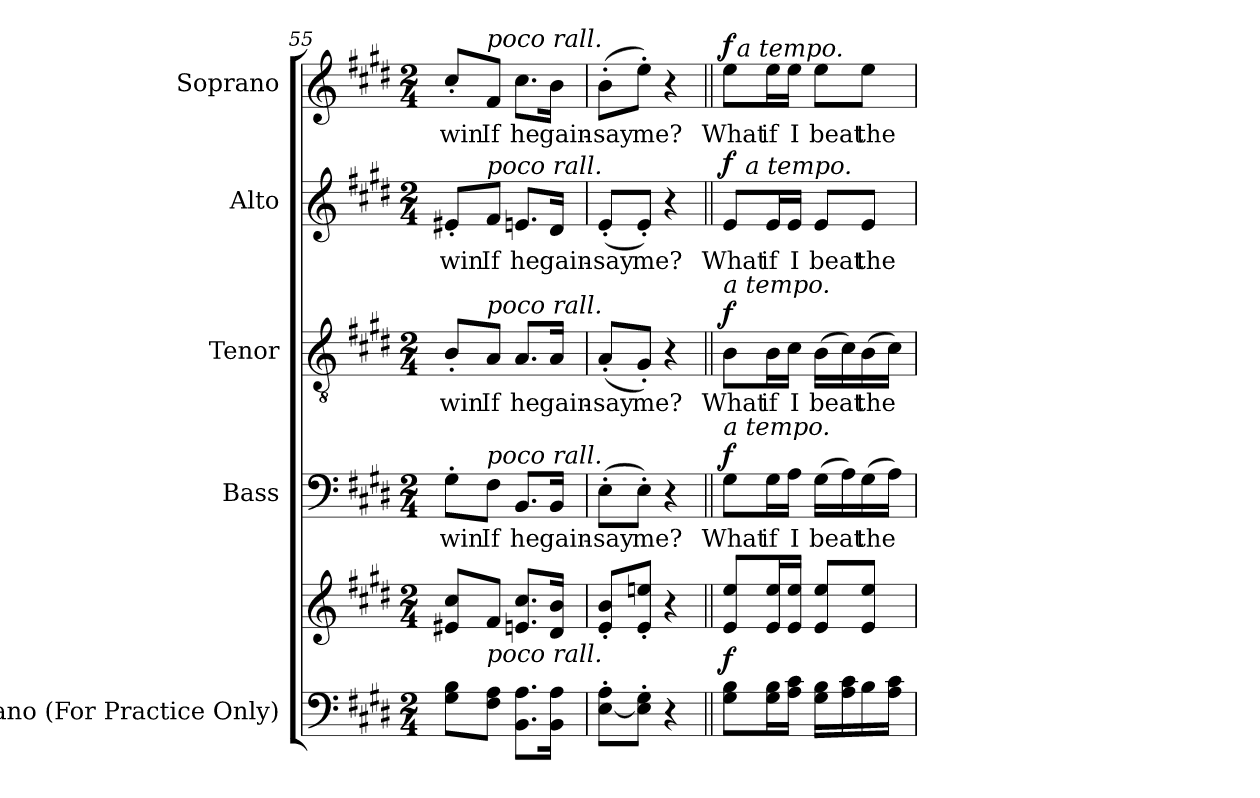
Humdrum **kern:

**kern	**kern	**dynam	**kern	**text	**dynam	**kern	**text	**dynam	**kern	**text	**dynam	**kern	**text	**dynam
*part5	*part5	*part5	*part4	*part4	*part4	*part3	*part3	*part3	*part2	*part2	*part2	*part1	*part1	*part1
*staff6	*staff5	*staff5/6	*staff4	*staff4	*staff4	*staff3	*staff3	*staff3	*staff2	*staff2	*staff2	*staff1	*staff1	*staff1
*I"Piano (For Practice Only)	*	*	*I"Bass	*	*	*I"Tenor	*	*	*I"Alto	*	*	*I"Soprano	*	*
*I'Pno.	*	*	*I'B.	*	*	*I'T.	*	*	*I'A.	*	*	*I'S.	*	*
!!LO:LB:g=z
*clefF4	*clefG2	*	*clefF4	*	*	*clefGv2	*	*	*clefG2	*	*	*clefG2	*	*
*	*	*	*	*	*	*ITrd7c12	*	*	*	*	*	*	*	*
*k[f#c#g#d#]	*k[f#c#g#d#]	*	*k[f#c#g#d#]	*	*	*k[f#c#g#d#]	*	*	*k[f#c#g#d#]	*	*	*k[f#c#g#d#]	*	*
*E:	*E:	*	*E:	*	*	*E:	*	*	*E:	*	*	*E:	*	*
*M2/4	*M2/4	*	*M2/4	*	*	*M2/4	*	*	*M2/4	*	*	*M2/4	*	*
=55	=55	=55	=55	=55	=55	=55	=55	=55	=55	=55	=55	=55	=55	=55
!	!	!	!	!LO:LY:b:color=#000000	!	!	!	!	!	!	!	!	!	!
!	!	!	!	!	!	!	!LO:LY:b:color=#000000	!	!	!	!	!	!	!
!	!	!	!	!	!	!	!	!	!	!LO:LY:b:color=#000000	!	!	!	!
!	!	!	!	!	!	!	!	!	!	!	!	!	!LO:LY:b:color=#000000	!
8G#i\ 8BiL	8e#Xi/ 8cc#iL	.	8G#'i\L	win	.	8BB'i/L	win	.	8e#X'i/L	win	.	8cc#'i/L	win	.
!	!	!	!	!LO:LY:b:color=#000000	!	!	!	!	!	!	!	!	!	!
!	!	!	!	!	!	!	!LO:LY:b:color=#000000	!	!	!	!	!	!	!
!	!	!	!	!	!	!	!	!	!	!LO:LY:b:color=#000000	!	!	!	!
!	!	!	!	!	!	!	!	!	!	!	!	!LO:TX:a:i:t=poco rall.	!	!
!	!	!	!	!	!	!	!	!	!LO:TX:a:i:t=poco rall.	!	!	!	!	!
!	!	!	!	!	!	!LO:TX:a:i:t=poco rall.	!	!	!	!	!	!	!	!
!	!	!	!LO:TX:a:i:t=poco rall.	!	!	!	!	!	!	!	!	!	!	!
!	!LO:TX:b:i:t=poco rall.	!	!	!	!	!	!	!	!	!	!	!	!	!
!	!	!	!	!	!	!	!	!	!	!	!	!	!LO:LY:b:color=#000000	!
8F#i\ 8AiJ	8f#i/J	.	8F#i\J	If	.	8AAi/J	If	.	8f#i/J	If	.	8f#i/J	If	.
!	!	!	!	!LO:LY:b:color=#000000	!	!	!	!	!	!	!	!	!	!
!	!	!	!	!	!	!	!LO:LY:b:color=#000000	!	!	!	!	!	!	!
!	!	!	!	!	!	!	!	!	!	!LO:LY:b:color=#000000	!	!	!	!
!	!	!	!	!	!	!	!	!	!	!	!	!	!LO:LY:b:color=#000000	!
8.BBi\ 8.AiL	8.eni/ 8.cc#iL	.	8.BBi/L	he	.	8.AAi/L	he	.	8.eni/L	he	.	8.cc#i\L	he	.
!	!	!	!	!LO:LY:b:color=#000000	!	!	!	!	!	!	!	!	!	!
!	!	!	!	!	!	!	!LO:LY:b:color=#000000	!	!	!	!	!	!	!
!	!	!	!	!	!	!	!	!	!	!LO:LY:b:color=#000000	!	!	!	!
!	!	!	!	!	!	!	!	!	!	!	!	!	!LO:LY:b:color=#000000	!
16BBi\ 16AiJk	16d#i/ 16biJk	.	16BBi/Jk	gain-	.	16AAi/Jk	gain-	.	16d#i/Jk	gain-	.	16bi\Jk	gain-	.
=56	=56	=56	=56	=56	=56	=56	=56	=56	=56	=56	=56	=56	=56	=56
!	!	!	!	!LO:LY:b:color=#000000	!	!	!	!	!	!	!	!	!	!
!	!	!	!	!	!	!	!LO:LY:b:color=#000000	!	!	!	!	!	!	!
!	!	!	!	!	!	!	!	!	!	!LO:LY:b:color=#000000	!	!	!	!
!	!	!	!	!	!	!	!	!	!	!	!	!	!LO:LY:b:color=#000000	!
[<8Ei\' 8Ai'L	8ei/' 8bi'L	.	(8E'i\L	-say	.	(8AA'i/L	-say	.	(8e'i/L	-say	.	(8b'i\L	-say	.
!	!	!	!	!LO:LY:b:color=#000000	!	!	!	!	!	!	!	!	!	!
!	!	!	!	!	!	!	!LO:LY:b:color=#000000	!	!	!	!	!	!	!
!	!	!	!	!	!	!	!	!	!	!LO:LY:b:color=#000000	!	!	!	!
!	!	!	!	!	!	!	!	!	!	!	!	!	!LO:LY:b:color=#000000	!
8Ei\]' 8G#i'J	8ei/' 8eeni'J	.	8E'i\J)	me?	.	8GG#'i/J)	me?	.	8e'i/J)	me?	.	8ee'i\J)	me?	.
4r	4r	.	4r	.	.	4r	.	.	4r	.	.	4r	.	.
=57||	=57||	=57||	=57||	=57||	=57||	=57||	=57||	=57||	=57||	=57||	=57||	=57||	=57||	=57||
!	!	!	!	!LO:LY:b:color=#000000	!	!	!	!	!	!	!	!	!	!
!	!	!	!	!	!	!	!LO:LY:b:color=#000000	!	!	!	!	!	!	!
!	!	!	!	!	!	!	!	!	!	!LO:LY:b:color=#000000	!	!	!	!
!	!	!	!	!	!	!LO:TX:a:i:t=a tempo.	!	!	!	!	!	!	!	!
!	!	!	!LO:TX:a:i:t=a tempo.	!	!	!	!	!	!	!	!	!	!	!
!	!	!	!	!	!	!	!	!	!	!	!	!	!LO:LY:b:color=#000000	!
*	*	*	*	*	*	*	*	*	*^	*	*	*^	*	*
8G#i\ 8BiL	8ei/ 8eeiL	f	8G#i\L	What	f	8BBi\L	What	f	8ei/L	32ryy	What	f	8eei\L	32ryy	What	f
.	.	.	.	.	.	.	.	.	.	128ryy	.	.	.	512ryy	.	.
!	!	!	!	!	!	!	!	!	!	!	!	!	!	!LO:TX:a:i:t=a tempo.	!	!
.	.	.	.	.	.	.	.	.	.	.	.	.	.	4ryy	.	.
.	.	.	.	.	.	.	.	.	.	256ryy	.	.	.	.	.	.
.	.	.	.	.	.	.	.	.	.	1024ryy	.	.	.	.	.	.
!	!	!	!	!	!	!	!	!	!	!LO:TX:a:i:t=a tempo.	!	!	!	!	!	!
.	.	.	.	.	.	.	.	.	.	4ryy	.	.	.	.	.	.
!	!	!	!	!LO:LY:b:color=#000000	!	!	!	!	!	!	!	!	!	!	!	!
!	!	!	!	!	!	!	!LO:LY:b:color=#000000	!	!	!	!	!	!	!	!	!
!	!	!	!	!	!	!	!	!	!	!	!LO:LY:b:color=#000000	!	!	!	!	!
!	!	!	!	!	!	!	!	!	!	!	!	!	!	!	!LO:LY:b:color=#000000	!
16G#i\ 16BiL	16ei/ 16eeiL	.	16G#i\L	if	.	16BBi\L	if	.	16ei/L	.	if	.	16eei\L	.	if	.
!	!	!	!	!LO:LY:b:color=#000000	!	!	!	!	!	!	!	!	!	!	!	!
!	!	!	!	!	!	!	!LO:LY:b:color=#000000	!	!	!	!	!	!	!	!	!
!	!	!	!	!	!	!	!	!	!	!	!LO:LY:b:color=#000000	!	!	!	!	!
!	!	!	!	!	!	!	!	!	!	!	!	!	!	!	!LO:LY:b:color=#000000	!
16Ai\ 16c#iJJ	16ei/ 16eeiJJ	.	16Ai\JJ	I	.	16C#i\JJ	I	.	16ei/JJ	.	I	.	16eei\JJ	.	I	.
!	!	!	!	!LO:LY:b:color=#000000	!	!	!	!	!	!	!	!	!	!	!	!
!	!	!	!	!	!	!	!LO:LY:b:color=#000000	!	!	!	!	!	!	!	!	!
!	!	!	!	!	!	!	!	!	!	!	!LO:LY:b:color=#000000	!	!	!	!	!
!	!	!	!	!	!	!	!	!	!	!	!	!	!	!	!LO:LY:b:color=#000000	!
16G#i\ 16BiLL	8ei/ 8eeiL	.	(16G#i\LL	beat	.	(16BBi\LL	beat	.	8ei/L	.	beat	.	8eei\L	.	beat	.
.	.	.	.	.	.	.	.	.	.	.	.	.	.	8ryy	.	.
.	.	.	.	.	.	.	.	.	.	8ryy	.	.	.	.	.	.
16Ai\ 16c#i	.	.	16Ai\)	.	.	16C#i\)	.	.	.	.	.	.	.	.	.	.
!	!	!	!	!LO:LY:b:color=#000000	!	!	!	!	!	!	!	!	!	!	!	!
!	!	!	!	!	!	!	!LO:LY:b:color=#000000	!	!	!	!	!	!	!	!	!
!	!	!	!	!	!	!	!	!	!	!	!LO:LY:b:color=#000000	!	!	!	!	!
!	!	!	!	!	!	!	!	!	!	!	!	!	!	!	!LO:LY:b:color=#000000	!
16Bi\	8ei/ 8eeiJ	.	(16G#i\	the	.	(16BBi\	the	.	8ei/J	.	the	.	8eei\J	.	the	.
.	.	.	.	.	.	.	.	.	.	.	.	.	.	16ryy	.	.
.	.	.	.	.	.	.	.	.	.	16ryy	.	.	.	.	.	.
16Ai\ 16c#iJJ	.	.	16Ai\JJ)	.	.	16C#i\JJ)	.	.	.	.	.	.	.	.	.	.
.	.	.	.	.	.	.	.	.	.	.	.	.	.	64...ryy	.	.
.	.	.	.	.	.	.	.	.	.	64ryy	.	.	.	.	.	.
.	.	.	.	.	.	.	.	.	.	512.ryy	.	.	.	.	.	.
*	*	*	*	*	*	*	*	*	*v	*v	*	*	*	*	*	*
*	*	*	*	*	*	*	*	*	*	*	*	*v	*v	*	*
=	=	=	=	=	=	=	=	=	=	=	=	=	=	=
*-	*-	*-	*-	*-	*-	*-	*-	*-	*-	*-	*-	*-	*-	*-
